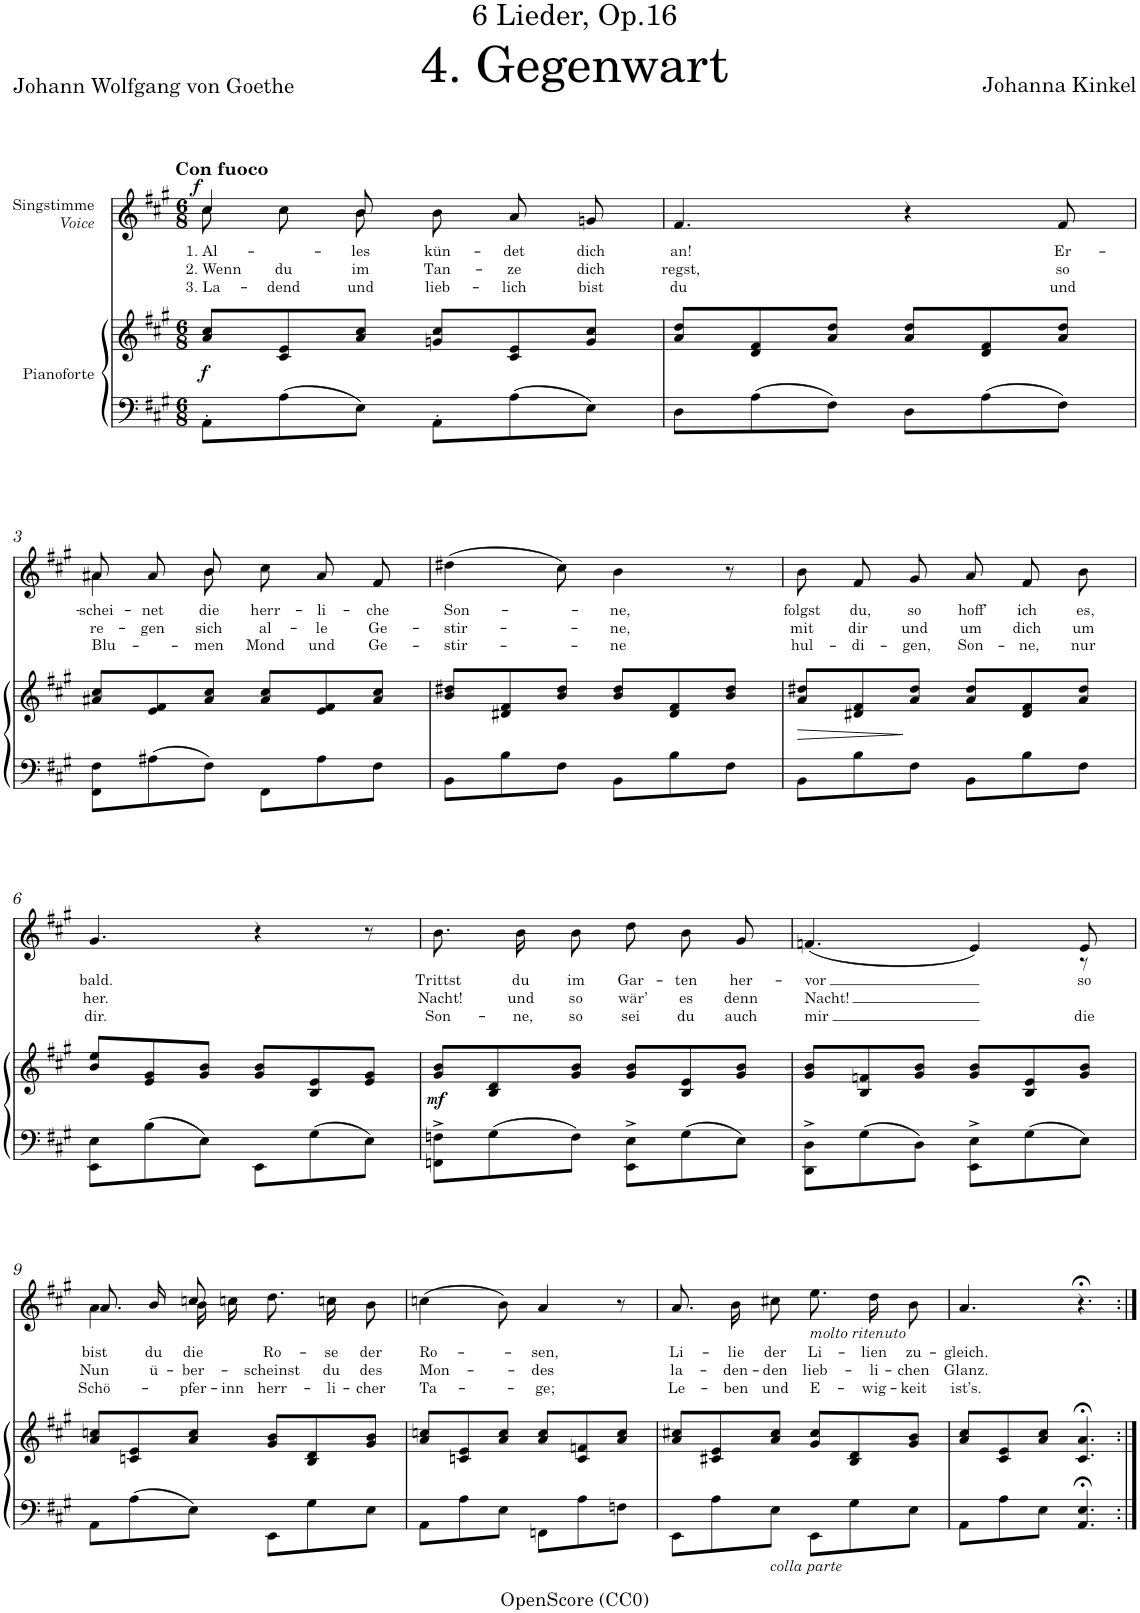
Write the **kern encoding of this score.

**kern	**kern	**dynam	**kern	**text	**text	**text	**dynam
*part2	*part2	*part2	*part1	*part1	*part1	*part1	*part1
*staff3	*staff2	*staff2/3	*staff1	*staff1	*staff1	*staff1	*staff1
*I"Pianoforte	*	*	*I"Singstimme Voice	*	*	*	*
*I'Pno	*	*	*	*	*	*	*
*clefF4	*clefG2	*	*clefG2	*	*	*	*
*k[f#c#g#]	*k[f#c#g#]	*	*k[f#c#g#]	*	*	*	*
*M6/8	*M6/8	*	*M6/8	*	*	*	*
=1	=1	=1	=1	=1	=1	=1	=1
!	!	!	!LO:TX:a:B:t=Con fuoco	!	!	!	!
!	!	!	!	!LO:LY:b	!	!	!
*	*	*	*^	*	*	*	*
!	!	!LO:DY:b	!	!	!	!LO:LY:b	!LO:LY:b	!LO:DY:a
8AA'\L	8a/ 8cc#/L	f	4cc#/	8cc#\L	.	2. Wenn	3. La-	f
!	!	!	!	!	!	!LO:LY:b	!LO:LY:b	!
8A\	8c#/ 8e/	.	.	8cc#\	.	du	-dend	.
!	!	!	!	!	!LO:LY:b	!	!	!
!	!	!	!	!	!	!LO:LY:b	!LO:LY:b	!
8E\J	8a/ 8cc#/J	.	8b/	8b\J	.	im	und	.
!	!	!	!	!	!LO:LY:b	!LO:LY:b	!LO:LY:b	!
8AA'\L	8gn/ 8cc#/L	.	8b/L	4ryy	kün-	Tan-	lieb-	.
!	!	!	!	!	!LO:LY:b	!LO:LY:b	!LO:LY:b	!
8A\	8c#/ 8e/	.	8a/	.	-det	-ze	-lich	.
!	!	!	!	!	!LO:LY:b	!LO:LY:b	!LO:LY:b	!
8E\J	8g/ 8cc#/J	.	8gn/J	8ryy	dich	dich	bist	.
=2	=2	=2	=2	=2	=2	=2	=2	=2
!	!	!	!	!	!LO:LY:b	!LO:LY:b	!LO:LY:b	!
*	*	*	*v	*v	*	*	*	*
8D\L	8a/ 8dd/L	.	4.f#/	an!	regst,	du	.
8A\	8d/ 8f#/	.	.	.	.	.	.
8F#\J	8a/ 8dd/J	.	.	.	.	.	.
8D\L	8a/ 8dd/L	.	4r	.	.	.	.
8A\	8d/ 8f#/	.	.	.	.	.	.
!	!	!	!	!LO:LY:b	!LO:LY:b	!LO:LY:b	!
8F#\J	8a/ 8dd/J	.	8f#/	Er-	so	und	.
!!LO:LB:g=z
=3	=3	=3	=3	=3	=3	=3	=3
!	!	!	!	!LO:LY:b	!LO:LY:b	!LO:LY:b	!
*	*	*	*^	*	*	*	*
8FF#\ 8F#\L	8a#X/ 8cc#/L	.	8a#X/L	4a#\	-schei-	re-	Blu-	.
!	!	!	!	!	!LO:LY:b	!LO:LY:b	!	!
8A#X\	8e/ 8f#/	.	8a#/	.	-net	-gen	.	.
!	!	!	!	!	!LO:LY:b	!LO:LY:b	!LO:LY:b	!
8F#\J	8a#/ 8cc#/J	.	8b/J	8b\	die	sich	-men	.
!	!	!	!	!	!LO:LY:b	!LO:LY:b	!LO:LY:b	!
8FF#\L	8a#/ 8cc#/L	.	8cc#/L	4.ryy	herr-	al-	Mond	.
!	!	!	!	!	!LO:LY:b	!LO:LY:b	!LO:LY:b	!
8A#\	8e/ 8f#/	.	8a#/	.	-li-	-le	und	.
!	!	!	!	!	!LO:LY:b	!LO:LY:b	!LO:LY:b	!
8F#\J	8a#/ 8cc#/J	.	8f#/J	.	-che	Ge-	Ge-	.
*	*	*	*v	*v	*	*	*	*
=4	=4	=4	=4	=4	=4	=4	=4
!	!	!	!	!LO:LY:b	!LO:LY:b	!LO:LY:b	!
8BB\L	8b/ 8dd#X/L	.	(4dd#X\	Son-	-stir-	-stir-	.
8B\	8d#X/ 8f#/	.	.	.	.	.	.
8F#\J	8b/ 8dd#/J	.	8cc#\)	.	.	.	.
!	!	!	!	!LO:LY:b	!LO:LY:b	!LO:LY:b	!
8BB\L	8b/ 8dd#/L	.	4b\	-ne,	-ne,	-ne	.
8B\	8d#/ 8f#/	.	.	.	.	.	.
8F#\J	8b/ 8dd#/J	.	8r	.	.	.	.
=5	=5	=5	=5	=5	=5	=5	=5
!	!	!LO:HP:b	!	!LO:LY:b	!LO:LY:b	!LO:LY:b	!
8BB\L	8a/ 8dd#X/L	>	8b/L	folgst	mit	hul-	.
!	!	!	!	!LO:LY:b	!LO:LY:b	!LO:LY:b	!
8B\	8d#X/ 8f#/	.	8f#/	du,	dir	-di-	.
!	!	!	!	!LO:LY:b	!LO:LY:b	!LO:LY:b	!
8F#\J	8a/ 8dd#/J	]	8g#/J	so	und	-gen,	.
!	!	!	!	!LO:LY:b	!LO:LY:b	!LO:LY:b	!
8BB\L	8a/ 8dd#/L	.	8a/L	hoff’	um	Son-	.
!	!	!	!	!LO:LY:b	!LO:LY:b	!LO:LY:b	!
8B\	8d#/ 8f#/	.	8f#/	ich	dich	-ne,	.
!	!	!	!	!LO:LY:b	!LO:LY:b	!LO:LY:b	!
8F#\J	8a/ 8dd#/J	.	8b/J	es,	um	nur	.
!!LO:LB:g=z
=6	=6	=6	=6	=6	=6	=6	=6
!	!	!	!	!LO:LY:b	!LO:LY:b	!LO:LY:b	!
8EE\ 8E\L	8b/ 8ee/L	.	4.g#/	bald.	her.	dir.	.
8B\	8e/ 8g#/	.	.	.	.	.	.
8E\J	8g#/ 8b/J	.	.	.	.	.	.
8EE\L	8g#/ 8b/L	.	4r	.	.	.	.
8G#\	8B/ 8e/	.	.	.	.	.	.
8E\J	8e/ 8g#/J	.	8r	.	.	.	.
=7	=7	=7	=7	=7	=7	=7	=7
!	!	!LO:DY:b	!	!LO:LY:b	!LO:LY:b	!LO:LY:b	!
8FFn\^ 8Fn\^L	8g#/ 8b/L	mf	8.b\L	Trittst	Nacht!	Son-	.
8G#\	8B/ 8d/	.	.	.	.	.	.
!	!	!	!	!LO:LY:b	!LO:LY:b	!LO:LY:b	!
.	.	.	16b\K	du	und	-ne,	.
!	!	!	!	!LO:LY:b	!LO:LY:b	!LO:LY:b	!
8F\J	8g#/ 8b/J	.	8b\J	im	so	so	.
!	!	!	!	!LO:LY:b	!LO:LY:b	!LO:LY:b	!
8EE\^ 8E\^L	8g#/ 8b/L	.	8dd\L	Gar-	wär’	sei	.
!	!	!	!	!LO:LY:b	!LO:LY:b	!LO:LY:b	!
8G#\	8B/ 8e/	.	8b\	-ten	es	du	.
!	!	!	!	!LO:LY:b	!LO:LY:b	!LO:LY:b	!
8E\J	8g#/ 8b/J	.	8g#\J	her-	denn	auch	.
=8	=8	=8	=8	=8	=8	=8	=8
!	!	!	!	!LO:LY:b	!LO:LY:b	!LO:LY:b	!
*	*	*	*^	*	*	*	*
8DD\^ 8D\^L	8g#/ 8b/L	.	(4.fn/	4.ryy	-vor	Nacht!	mir	.
8G#\	8B/ 8fn/	.	.	.	.	.	.	.
8D\J	8g#/ 8b/J	.	.	.	.	.	.	.
8EE\^ 8E\^L	8g#/ 8b/L	.	4e/)	4ryy	.	.	.	.
8G#\	8B/ 8e/	.	.	.	.	.	.	.
!	!	!	!	!	!LO:LY:b	!	!LO:LY:b	!
8E\J	8g#/ 8b/J	.	8e/	8r	so	.	die	.
!!LO:LB:g=z	!!
=9	=9	=9	=9	=9	=9	=9	=9	=9
!	!	!	!	!	!LO:LY:b	!LO:LY:b	!	!
!	!	!	!	!	!	!	!LO:LY:b	!
8AA\L	8a/ 8ccn/L	.	8.a/L	4a\	.	.	Schö-	.
8A\	8cn/ 8e/	.	.	.	.	.	.	.
!	!	!	!	!	!LO:LY:b	!LO:LY:b	!	!
.	.	.	16b/K	.	du	ü-	.	.
!	!	!	!	!	!LO:LY:b	!LO:LY:b	!	!
!	!	!	!	!	!	!	!LO:LY:b	!
8E\J	8a/ 8cc/J	.	8ccn/J	16b\LL	.	.	-pfer-	.
!	!	!	!	!	!	!	!LO:LY:b	!
.	.	.	.	16ccn\JJ	.	.	-inn	.
!	!	!	!	!	!LO:LY:b	!LO:LY:b	!LO:LY:b	!
8EE\L	8g#/ 8b/L	.	8.dd\L	4ryy	Ro-	-scheinst	herr-	.
8G#\	8B/ 8d/	.	.	.	.	.	.	.
!	!	!	!	!	!LO:LY:b	!LO:LY:b	!LO:LY:b	!
.	.	.	16ccn\K	.	-se	du	-li-	.
!	!	!	!	!	!LO:LY:b	!LO:LY:b	!LO:LY:b	!
8E\J	8g#/ 8b/J	.	8b\J	8ryy	der	des	-cher	.
=10	=10	=10	=10	=10	=10	=10	=10	=10
!	!	!	!	!	!LO:LY:b	!LO:LY:b	!LO:LY:b	!
*	*	*	*v	*v	*	*	*	*
8AA\L	8a/ 8ccn/L	.	(4ccn\	Ro-	Mon-	Ta-	.
8A\	8cn/ 8e/	.	.	.	.	.	.
8E\J	8a/ 8cc/J	.	8b\)	.	.	.	.
!	!	!	!	!LO:LY:b	!LO:LY:b	!LO:LY:b	!
8FFn\L	8a/ 8cc/L	.	4a/	-sen,	-des	-ge;	.
8A\	8c/ 8fn/	.	.	.	.	.	.
8Fn\J	8a/ 8cc/J	.	8r	.	.	.	.
=11	=11	=11	=11	=11	=11	=11	=11
!	!	!	!	!LO:LY:b	!LO:LY:b	!LO:LY:b	!
8EE\L	8a/ 8cc#X/L	.	8.a\L	Li-	la-	Le-	.
8A\	8c#X/ 8e/	.	.	.	.	.	.
!	!	!	!	!LO:LY:b	!LO:LY:b	!LO:LY:b	!
.	.	.	16b\K	-lie	-den-	-ben	.
!LO:TX:b:i:t=colla parte	!	!	!	!	!	!	!
!	!	!	!	!LO:LY:b	!LO:LY:b	!LO:LY:b	!
8E\J	8a/ 8cc#/J	.	8cc#X\J	der	-den	und	.
!	!	!	!LO:TX:b:i:t=molto ritenuto	!	!	!	!
!	!	!	!	!LO:LY:b	!LO:LY:b	!LO:LY:b	!
8EE\L	8g#/ 8cc#/L	.	8.ee\L	Li-	lieb-	E-	.
8G#\	8B/ 8d/	.	.	.	.	.	.
!	!	!	!	!LO:LY:b	!LO:LY:b	!LO:LY:b	!
.	.	.	16dd\K	-lien	-li-	-wig-	.
!	!	!	!	!LO:LY:b	!LO:LY:b	!LO:LY:b	!
8E\J	8g#/ 8b/J	.	8b\J	zu-	-chen	-keit	.
=12	=12	=12	=12	=12	=12	=12	=12
!	!	!	!	!LO:LY:b	!LO:LY:b	!LO:LY:b	!
8AA\L	8a/ 8cc#/L	.	4.a/	-gleich.	Glanz.	ist’s.	.
8A\	8c#/ 8e/	.	.	.	.	.	.
8E\J	8a/ 8cc#/J	.	.	.	.	.	.
4.AA/;< 4.E/;<	4.c#/;< 4.a/;<	.	4.r;<	.	.	.	.
=:|!	=:|!	=:|!	=:|!	=:|!	=:|!	=:|!	=:|!
*-	*-	*-	*-	*-	*-	*-	*-
